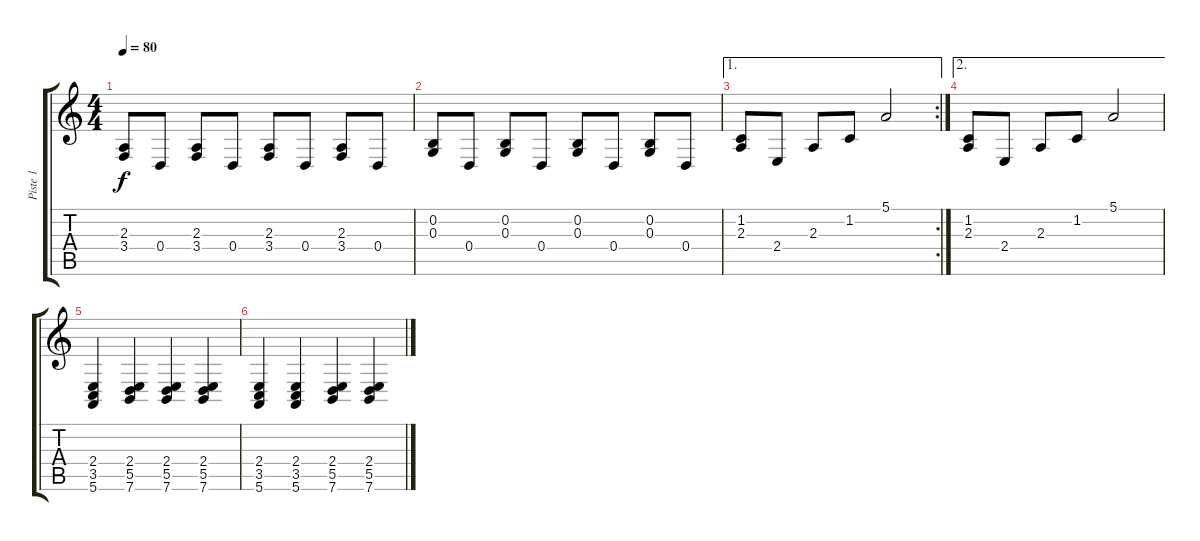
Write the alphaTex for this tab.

\track ("Piste 1" "Piste 1") {instrument tremolostrings}
\staff {score tabs}
\tuning (E4 B3 G3 D3 A2 E2) {hide}
\ts (4 4)
\tempo 80
\clef g2
\ks c
(2.3 3.4).8{dy f} 0.4.8 (2.3 3.4).8 0.4.8 (2.3 3.4).8 0.4.8 (2.3 3.4).8 0.4.8 |
(0.2 0.3).8 0.4.8 (0.2 0.3).8 0.4.8 (0.2 0.3).8 0.4.8 (0.2 0.3).8 0.4.8 |
\ae 1
\rc 2
(1.2 2.3).8 2.4.8 2.3.8 1.2.8 5.1.2 |
\ae 2
(1.2 2.3).8 2.4.8 2.3.8 1.2.8 5.1.2 |
(2.4 3.5 5.6).4 (2.4 5.5 7.6).4 (2.4 5.5 7.6).4 (2.4 5.5 7.6).4 |
(2.4 3.5 5.6).4 (2.4 3.5 5.6).4 (2.4 5.5 7.6).4 (2.4 5.5 7.6).4
